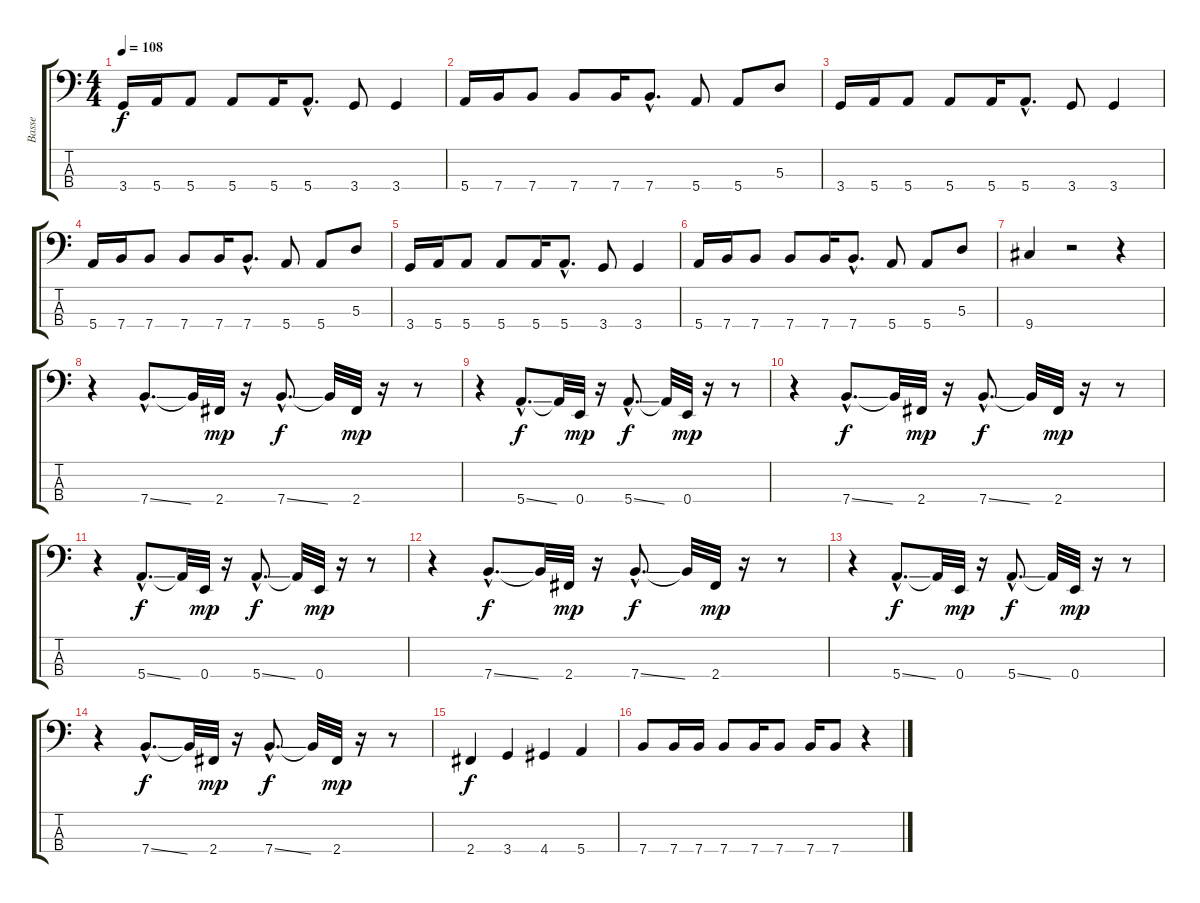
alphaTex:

\track ("Basse" "Basse") {instrument electricbasspick}
\staff {score tabs}
\tuning (G2 D2 A1 E1) {hide}
\ts (4 4)
\tempo 108
\clef f4
\ks c
3.4.16{dy f} 5.4.16 5.4.8 5.4.8 5.4.16 5.4{hac}.8{d} 3.4.8 3.4.4 |
5.4.16 7.4.16 7.4.8 7.4.8 7.4.16 7.4{hac}.8{d} 5.4.8 5.4.8 5.3.8 |
3.4.16 5.4.16 5.4.8 5.4.8 5.4.16 5.4{hac}.8{d} 3.4.8 3.4.4 |
5.4.16 7.4.16 7.4.8 7.4.8 7.4.16 7.4{hac}.8{d} 5.4.8 5.4.8 5.3.8 |
3.4.16 5.4.16 5.4.8 5.4.8 5.4.16 5.4{hac}.8{d} 3.4.8 3.4.4 |
5.4.16 7.4.16 7.4.8 7.4.8 7.4.16 7.4{hac}.8{d} 5.4.8 5.4.8 5.3.8 |
9.4.4 r.2 r.4 |
r.4 7.4{ss hac}.8{d} 7.4{t}.32 2.4.32{dy mp} r.16 7.4{ss hac}.8{d dy f} 7.4{t}.32 2.4.32{dy mp} r.16 r.8 |
r.4 5.4{ss hac}.8{d dy f} 5.4{t}.32 0.4.32{dy mp} r.16 5.4{ss hac}.8{d dy f} 5.4{t}.32 0.4.32{dy mp} r.16 r.8 |
r.4 7.4{ss hac}.8{d dy f} 7.4{t}.32 2.4.32{dy mp} r.16 7.4{ss hac}.8{d dy f} 7.4{t}.32 2.4.32{dy mp} r.16 r.8 |
r.4 5.4{ss hac}.8{d dy f} 5.4{t}.32 0.4.32{dy mp} r.16 5.4{ss hac}.8{d dy f} 5.4{t}.32 0.4.32{dy mp} r.16 r.8 |
r.4 7.4{ss hac}.8{d dy f} 7.4{t}.32 2.4.32{dy mp} r.16 7.4{ss hac}.8{d dy f} 7.4{t}.32 2.4.32{dy mp} r.16 r.8 |
r.4 5.4{ss hac}.8{d dy f} 5.4{t}.32 0.4.32{dy mp} r.16 5.4{ss hac}.8{d dy f} 5.4{t}.32 0.4.32{dy mp} r.16 r.8 |
r.4 7.4{ss hac}.8{d dy f} 7.4{t}.32 2.4.32{dy mp} r.16 7.4{ss hac}.8{d dy f} 7.4{t}.32 2.4.32{dy mp} r.16 r.8 |
2.4.4{dy f} 3.4.4 4.4.4 5.4.4 |
7.4.8 7.4.16 7.4.16 7.4.8 7.4.16 7.4.8 7.4.16 7.4.8 r.4
